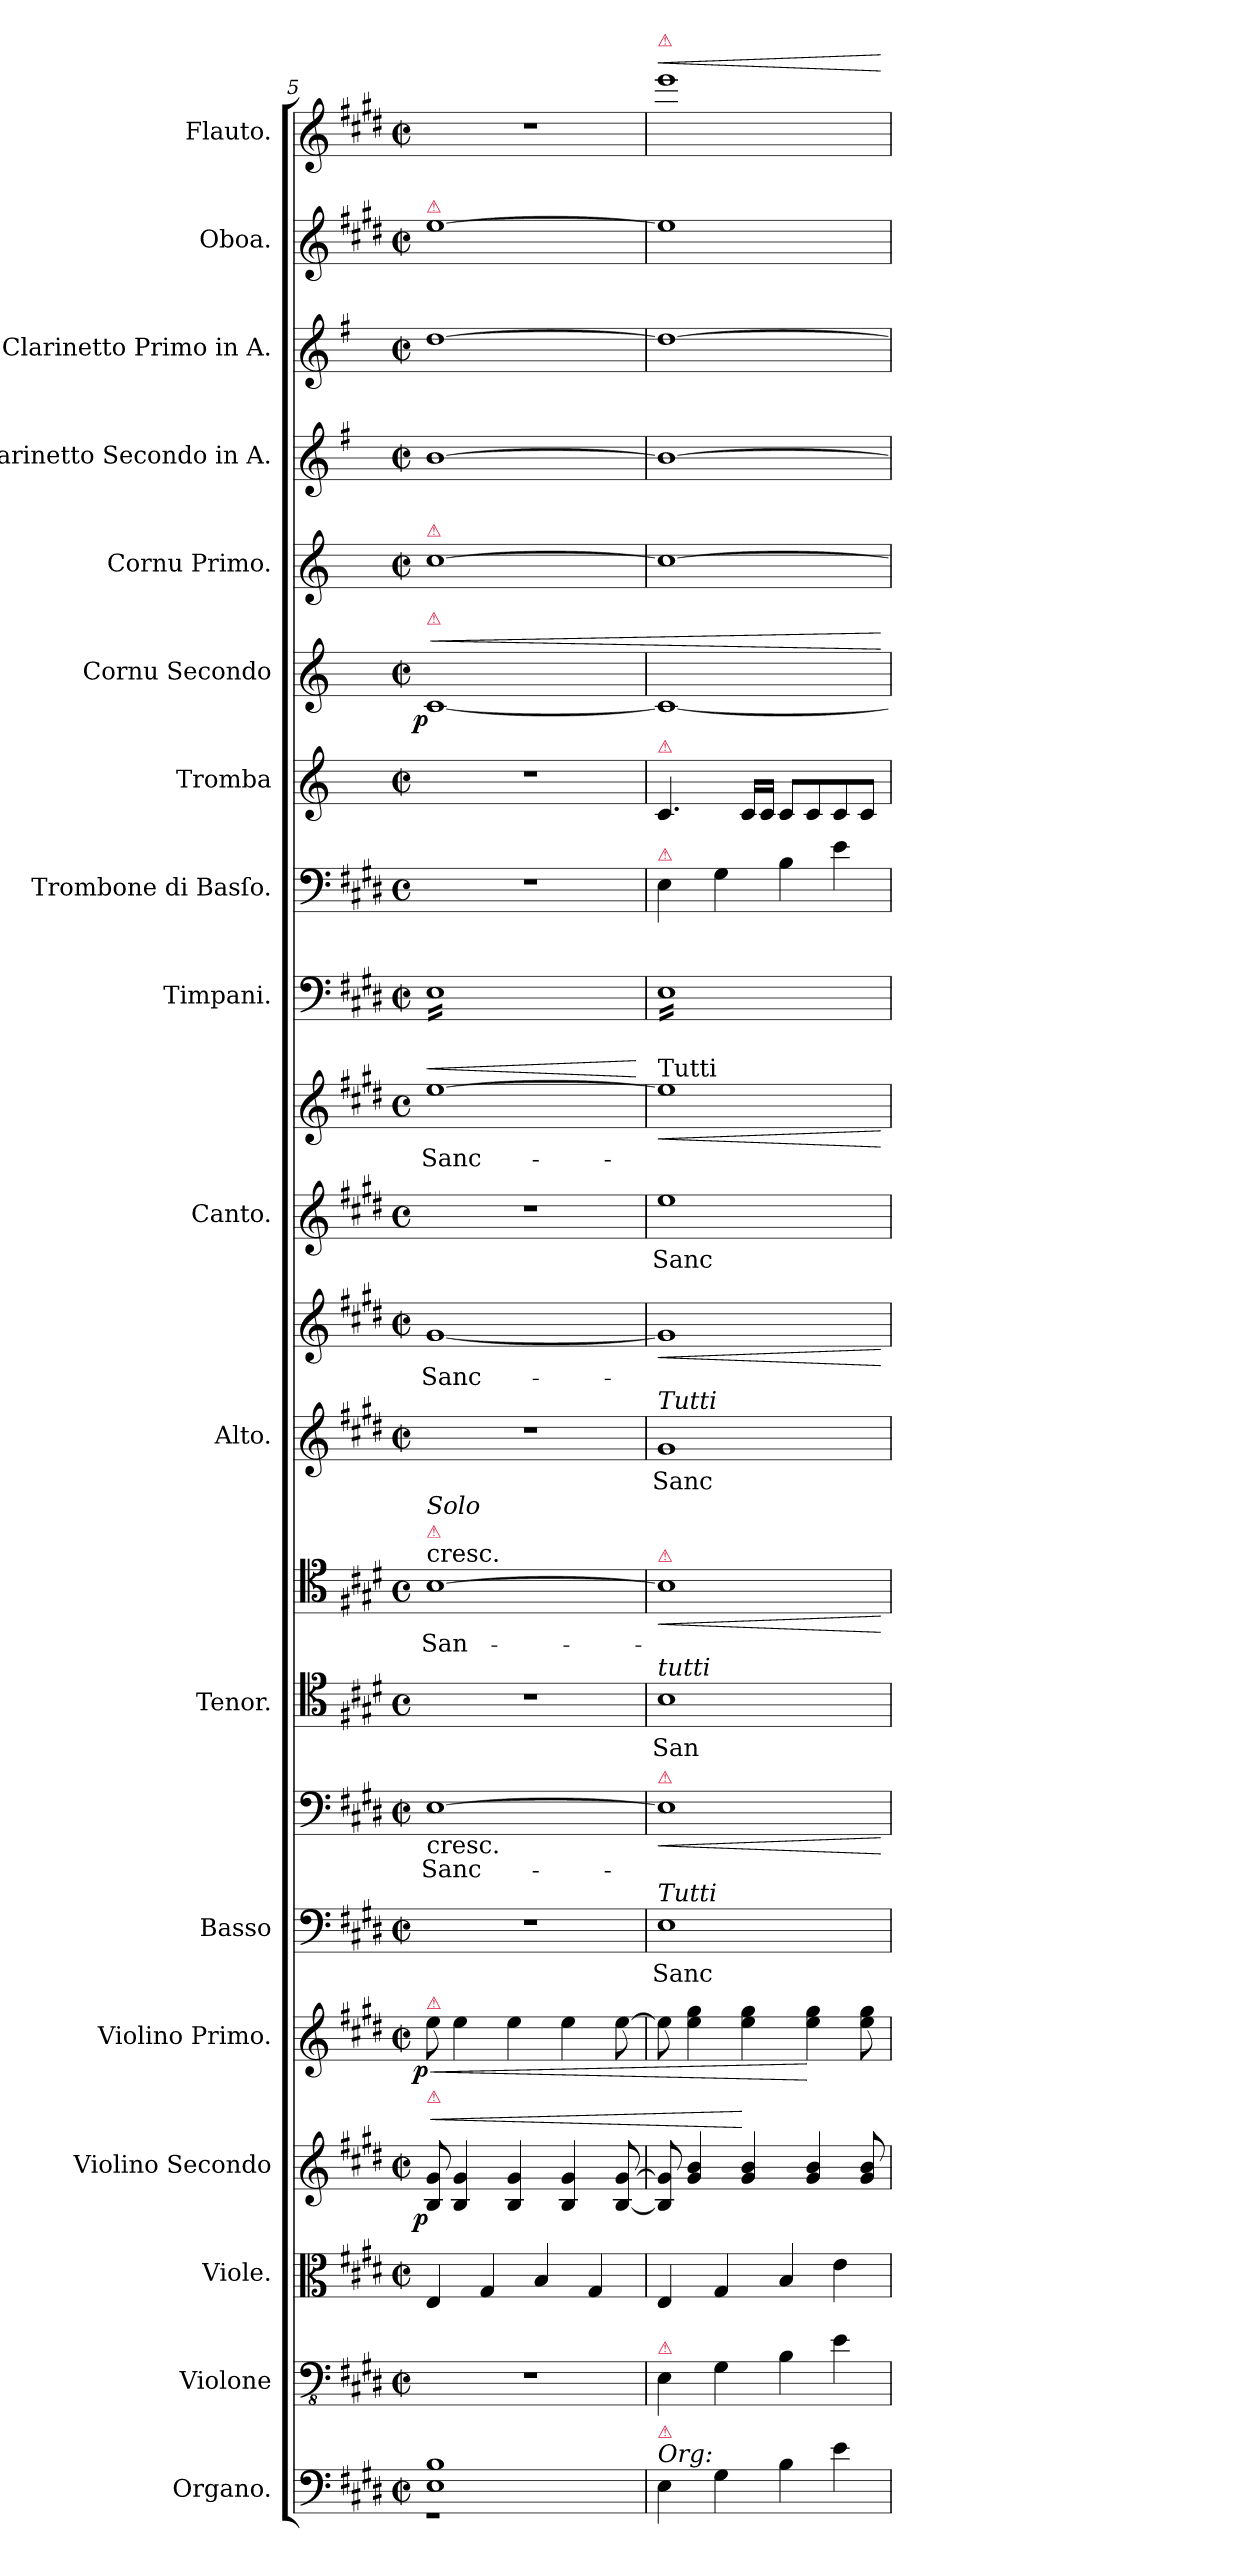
**kern	**kern	**kern	**kern	**dynam	**kern	**dynam	**kern	**text	**kern	**text	**dynam	**kern	**text	**kern	**text	**dynam	**kern	**text	**dynam	**kern	**text	**dynam	**kern	**text	**kern	**text	**dynam	**kern	**dynam	**kern	**kern	**kern	**dynam	**kern	**dynam	**kern	**kern	**kern	**dynam	**kern	**dynam
*part22	*part21	*part20	*part19	*part19	*part18	*part18	*part17	*part17	*part16	*part16	*part16	*part15	*part15	*part14	*part14	*part14	*part13	*part13	*part13	*part12	*part12	*part12	*part11	*part11	*part10	*part10	*part10	*part9	*part9	*part8	*part7	*part6	*part6	*part5	*part5	*part4	*part3	*part2	*part2	*part1	*part1
*staff22	*staff21	*staff20	*staff19	*staff19	*staff18	*staff18	*staff17	*staff17	*staff16	*staff16	*staff16	*staff15	*staff15	*staff14	*staff14	*staff14	*staff13	*staff13	*staff13	*staff12	*staff12	*staff12	*staff11	*staff11	*staff10	*staff10	*staff10	*staff9	*staff9	*staff8	*staff7	*staff6	*staff6	*staff5	*staff5	*staff4	*staff3	*staff2	*staff2	*staff1	*staff1
*I"Organo.	*I"Violone	*I"Viole.	*I"Violino Secondo	*	*I"Violino Primo.	*	*I"Basso	*	*	*	*	*I"Tenor.	*	*	*	*	*I"Alto.	*	*	*	*	*	*I"Canto.	*	*	*	*	*I"Timpani.	*	*I"Trombone di Basſo.	*I"Tromba	*I"Cornu Secondo	*	*I"Cornu Primo.	*	*I"Clarinetto Secondo in A.	*I"Clarinetto Primo in A.	*I"Oboa.	*	*I"Flauto.	*
*I'org	*I'vlne	*	*I'vl 2	*	*I'vl 1	*	*I'B	*	*	*	*	*I'T	*	*	*	*	*I'A	*	*	*	*	*	*I'C	*	*	*	*	*I'timp	*	*	*I'tr	*I'cor 2	*	*I'cor 1	*	*I'cl 2 in A	*I'cl 1 in A	*I'ob	*	*I'fl	*
*clefF4	*clefFv4	*clefC3	*clefG2	*	*clefG2	*	*clefF4	*	*clefF4	*	*	*clefC4	*	*clefC4	*	*	*clefG2	*	*	*clefG2	*	*	*clefG2	*	*clefG2	*	*	*clefF4	*	*clefF4	*clefG2	*clefG2	*	*clefG2	*	*clefG2	*clefG2	*clefG2	*	*clefG2	*
*	*	*	*	*	*	*	*	*	*	*	*	*	*	*	*	*	*	*	*	*	*	*	*	*	*	*	*	*	*	*	*ITrd-2c-4	*ITrd5c8	*	*ITrd5c8	*	*ITrd2c3	*ITrd2c3	*	*	*	*
*k[f#c#g#d#]	*k[f#c#g#d#]	*k[f#c#g#d#]	*k[f#c#g#d#]	*	*k[f#c#g#d#]	*	*k[f#c#g#d#]	*	*k[f#c#g#d#]	*	*	*k[f#c#g#d#]	*	*k[f#c#g#d#]	*	*	*k[f#c#g#d#]	*	*	*k[f#c#g#d#]	*	*	*k[f#c#g#d#]	*	*k[f#c#g#d#]	*	*	*k[f#c#g#d#]	*	*k[f#c#g#d#]	*k[f#c#g#d#]	*k[f#c#g#d#]	*	*k[f#c#g#d#]	*	*k[f#c#g#d#]	*k[f#c#g#d#]	*k[f#c#g#d#]	*	*k[f#c#g#d#]	*
*M2/2	*M2/2	*M2/2	*M2/2	*	*M2/2	*	*M2/2	*	*M2/2	*	*	*M2/2	*	*M2/2	*	*	*M2/2	*	*	*M2/2	*	*	*M2/2	*	*M2/2	*	*	*M2/2	*	*M2/2	*M2/2	*M2/2	*	*M2/2	*	*M2/2	*M2/2	*M2/2	*	*M2/2	*
*met(c|)	*met(c|)	*met(c|)	*met(c|)	*	*met(c|)	*	*met(c|)	*	*met(c|)	*	*	*met(c)	*	*met(c)	*	*	*met(c|)	*	*	*met(c|)	*	*	*met(c)	*	*met(c)	*	*	*met(c|)	*	*met(c)	*met(c|)	*met(c|)	*	*met(c|)	*	*met(c|)	*met(c|)	*met(c|)	*	*met(c|)	*
=5	=5	=5	=5	=5	=5	=5	=5	=5	=5	=5	=5	=5	=5	=5	=5	=5	=5	=5	=5	=5	=5	=5	=5	=5	=5	=5	=5	=5	=5	=5	=5	=5	=5	=5	=5	=5	=5	=5	=5	=5	=5
*^	*	*	*	*	*	*	*	*	*	*	*	*	*	*	*	*	*	*	*	*	*	*	*	*	*	*	*	*	*	*	*	*	*	*	*	*	*	*	*	*	*
!	!	!	!	!	!	!	!	!	!	!	!	!	!	!	!	!	!	!	!	!	!	!	!	!	!	!	!	!	!	!	!	!	!	!	!	!	!	!	!LO:TX:a:color=crimson:t=⚠	!	!	!
!	!	!	!	!	!	!	!	!	!	!	!	!	!	!	!	!	!	!	!	!	!	!	!	!	!	!	!	!	!	!	!	!	!	!	!LO:TX:a:color=crimson:t=⚠	!	!	!	!	!	!	!
!	!	!	!	!	!	!	!	!	!	!	!	!	!	!	!	!	!	!	!	!	!	!	!	!	!	!	!	!	!	!	!	!	!LO:TX:a:color=crimson:t=⚠	!	!	!	!	!	!	!	!	!
!	!	!	!	!	!	!	!	!	!	!	!	!	!	!	!LO:TX:a:t=cresc.	!	!	!	!	!	!	!	!	!	!	!	!	!	!	!	!	!	!	!	!	!	!	!	!	!	!	!
!	!	!	!	!	!	!	!	!	!	!	!	!	!	!	!LO:TX:a:color=crimson:t=⚠	!	!	!	!	!	!	!	!	!	!	!	!	!	!	!	!	!	!	!	!	!	!	!	!	!	!	!
!	!	!	!	!	!	!	!	!	!	!	!	!	!	!	!LO:TX:a:i:t=Solo	!	!	!	!	!	!	!	!	!	!	!	!	!	!	!	!	!	!	!	!	!	!	!	!	!	!	!
!	!	!	!	!	!	!	!	!	!	!LO:TX:b:t=cresc.	!	!	!	!	!	!	!	!	!	!	!	!	!	!	!	!	!	!	!	!	!	!	!	!	!	!	!	!	!	!	!	!
!	!	!	!	!	!	!LO:TX:a:color=crimson:t=⚠	!	!	!	!	!	!	!	!	!	!	!	!	!	!	!	!	!	!	!	!	!	!	!	!	!	!	!	!	!	!	!	!	!	!	!	!
!	!	!	!	!LO:TX:a:color=crimson:t=⚠	!	!	!	!	!	!	!	!	!	!	!	!	!	!	!	!	!	!	!	!	!	!	!	!	!	!	!	!	!	!	!	!	!	!	!	!	!	!
!	!	!	!	!	!LO:HP:a	!	!LO:HP:b	!	!	!	!	!	!	!	!	!	!	!	!	!	!	!	!	!	!	!	!	!	!	!	!	!	!	!LO:HP:a	!	!	!	!	!	!	!	!
!	!	!	!	!	!LO:DY:n=1:b:rj	!	!LO:DY:n=1:b:rj	!	!	!	!	!	!	!	!	!	!	!	!	!	!	!	!	!	!	!	!	!	!	!LO:DY:b	!	!	!	!LO:DY:n=1:b:rj	!	!LO:DY:b	!	!	!	!LO:DY:a:rj	!	!
*	*	*	*	*	*	*	*	*	*	*	*	*	*	*	*	*	*	*	*	*	*	*	*	*	*	*	*	*	*tremolo	*	*	*	*	*	*	*	*	*	*	*	*	*
1E 1B	1r	1r	4E/	8B/ 8g#/	< p.	8ee\	< p	1r	.	[1E	Sanc-	.	1r	.	[1B	San-	.	1r	.	.	[1g#	Sanc-	.	1r	.	[1ee	Sanc-	<	16ELL	pp&colon;	1r	1r	[>1E	< p	[>1e	p&colon;	[>1g#	[>1b	[1ee	p&colon;	1r	.
.	.	.	.	.	.	.	.	.	.	.	.	.	.	.	.	.	.	.	.	.	.	.	.	.	.	.	.	.	16E	.	.	.	.	.	.	.	.	.	.	.	.	.
.	.	.	.	4B/ 4g#/	.	4ee\	.	.	.	.	.	.	.	.	.	.	.	.	.	.	.	.	.	.	.	.	.	.	16E	.	.	.	.	.	.	.	.	.	.	.	.	.
.	.	.	.	.	.	.	.	.	.	.	.	.	.	.	.	.	.	.	.	.	.	.	.	.	.	.	.	.	16E	.	.	.	.	.	.	.	.	.	.	.	.	.
.	.	.	4G#/	.	.	.	.	.	.	.	.	.	.	.	.	.	.	.	.	.	.	.	.	.	.	.	.	.	16E	.	.	.	.	.	.	.	.	.	.	.	.	.
.	.	.	.	.	.	.	.	.	.	.	.	.	.	.	.	.	.	.	.	.	.	.	.	.	.	.	.	.	16E	.	.	.	.	.	.	.	.	.	.	.	.	.
.	.	.	.	4B/ 4g#/	.	4ee\	.	.	.	.	.	.	.	.	.	.	.	.	.	.	.	.	.	.	.	.	.	.	16E	.	.	.	.	.	.	.	.	.	.	.	.	.
.	.	.	.	.	.	.	.	.	.	.	.	.	.	.	.	.	.	.	.	.	.	.	.	.	.	.	.	.	16E	.	.	.	.	.	.	.	.	.	.	.	.	.
.	.	.	4B/	.	.	.	.	.	.	.	.	.	.	.	.	.	.	.	.	.	.	.	.	.	.	.	.	.	16E	.	.	.	.	.	.	.	.	.	.	.	.	.
.	.	.	.	.	.	.	.	.	.	.	.	.	.	.	.	.	.	.	.	.	.	.	.	.	.	.	.	.	16E	.	.	.	.	.	.	.	.	.	.	.	.	.
.	.	.	.	4B/ 4g#/	.	4ee\	.	.	.	.	.	.	.	.	.	.	.	.	.	.	.	.	.	.	.	.	.	.	16E	.	.	.	.	.	.	.	.	.	.	.	.	.
.	.	.	.	.	.	.	.	.	.	.	.	.	.	.	.	.	.	.	.	.	.	.	.	.	.	.	.	.	16E	.	.	.	.	.	.	.	.	.	.	.	.	.
.	.	.	4G#/	.	.	.	.	.	.	.	.	.	.	.	.	.	.	.	.	.	.	.	.	.	.	.	.	.	16E	.	.	.	.	.	.	.	.	.	.	.	.	.
.	.	.	.	.	.	.	.	.	.	.	.	.	.	.	.	.	.	.	.	.	.	.	.	.	.	.	.	.	16E	.	.	.	.	.	.	.	.	.	.	.	.	.
.	.	.	.	[8B/ [8g#/	.	[8ee\	.	.	.	.	.	.	.	.	.	.	.	.	.	.	.	.	.	.	.	.	.	.	16E	.	.	.	.	.	.	.	.	.	.	.	.	.
.	.	.	.	.	.	.	.	.	.	.	.	.	.	.	.	.	.	.	.	.	.	.	.	.	.	.	.	.	16EJJ	.	.	.	.	.	.	.	.	.	.	.	.	.
*v	*v	*	*	*	*	*	*	*	*	*	*	*	*	*	*	*	*	*	*	*	*	*	*	*	*	*	*	*	*	*	*	*	*	*	*	*	*	*	*	*	*	*
.	.	.	.	.	.	.	.	.	.	.	.	.	.	.	.	.	.	.	.	.	.	.	.	.	.	.	[	.	.	.	.	.	.	.	.	.	.	.	.	.	.
=6	=6	=6	=6	=6	=6	=6	=6	=6	=6	=6	=6	=6	=6	=6	=6	=6	=6	=6	=6	=6	=6	=6	=6	=6	=6	=6	=6	=6	=6	=6	=6	=6	=6	=6	=6	=6	=6	=6	=6	=6	=6
!	!	!	!	!	!	!	!	!	!	!	!	!	!	!	!	!	!	!	!	!	!	!	!	!	!	!	!	!	!	!	!	!	!	!	!	!	!	!	!	!LO:TX:a:color=crimson:t=⚠	!
!	!	!	!	!	!	!	!	!	!	!	!	!	!	!	!	!	!	!	!	!	!	!	!	!	!	!	!	!	!	!	!LO:TX:a:color=crimson:t=⚠	!	!	!	!	!	!	!	!	!	!
!	!	!	!	!	!	!	!	!	!	!	!	!	!	!	!	!	!	!	!	!	!	!	!	!	!	!	!	!	!	!LO:TX:a:color=crimson:t=⚠	!	!	!	!	!	!	!	!	!	!	!
!	!	!	!	!	!	!	!	!	!	!	!	!	!	!	!	!	!	!	!	!	!	!	!	!	!LO:TX:a:t=Tutti	!	!	!	!	!	!	!	!	!	!	!	!	!	!	!	!
!	!	!	!	!	!	!	!	!	!	!	!	!	!	!	!	!	!LO:TX:a:i:t=Tutti	!	!	!	!	!	!	!	!	!	!	!	!	!	!	!	!	!	!	!	!	!	!	!	!
!	!	!	!	!	!	!	!	!	!	!	!	!	!	!LO:TX:a:color=crimson:t=⚠	!	!	!	!	!	!	!	!	!	!	!	!	!	!	!	!	!	!	!	!	!	!	!	!	!	!	!
!	!	!	!	!	!	!	!	!	!	!	!	!LO:TX:a:i:t=tutti	!	!	!	!	!	!	!	!	!	!	!	!	!	!	!	!	!	!	!	!	!	!	!	!	!	!	!	!	!
!	!	!	!	!	!	!	!	!	!LO:TX:a:color=crimson:t=⚠	!	!	!	!	!	!	!	!	!	!	!	!	!	!	!	!	!	!	!	!	!	!	!	!	!	!	!	!	!	!	!	!
!	!	!	!	!	!	!	!LO:TX:a:i:t=Tutti	!	!	!	!	!	!	!	!	!	!	!	!	!	!	!	!	!	!	!	!	!	!	!	!	!	!	!	!	!	!	!	!	!	!
!	!LO:TX:a:color=crimson:t=⚠	!	!	!	!	!	!	!	!	!	!	!	!	!	!	!	!	!	!	!	!	!	!	!	!	!	!	!	!	!	!	!	!	!	!	!	!	!	!	!	!
!LO:TX:a:i:t=Org&colon;	!	!	!	!	!	!	!	!	!	!	!	!	!	!	!	!	!	!	!	!	!	!	!	!	!	!	!	!	!	!	!	!	!	!	!	!	!	!	!	!	!
!LO:TX:a:color=crimson:t=⚠	!	!	!	!	!	!	!	!	!	!	!	!	!	!	!	!	!	!	!	!	!	!	!	!	!	!	!	!	!	!	!	!	!	!	!	!	!	!	!	!	!
!	!	!	!	!	!	!	!	!	!	!	!LO:HP:b	!	!	!	!	!LO:HP:b	!	!	!	!	!	!LO:HP:b	!	!	!	!	!LO:HP:b	!	!	!	!	!	!	!	!	!	!	!	!	!	!LO:HP:a
!	!	!	!	!	!	!	!	!	!	!	!	!	!	!	!	!LO:DY:n=1:b:rj	!	!	!LO:DY:b:rj	!	!	!	!	!	!	!	!	!	!	!	!	!	!	!	!	!	!	!	!	!	!LO:DY:n=1:b
4E\	4EE\	4E/	8B]/ 8g#]/	.	8ee\]	.	1E	Sanc-	1E]	.	<	1B	San-	1B]	.	< p&colon;	1g#	Sanc-	p&colon;	1g#]	.	<	1ee	Sanc-	1ee]	.	<	16ELL	.	4E\	4.e/	1E_	.	1e_	.	1g#_	1b_	1ee]	.	1eee	< f&colon;
.	.	.	.	.	.	.	.	.	.	.	.	.	.	.	.	.	.	.	.	.	.	.	.	.	.	.	.	16E	.	.	.	.	.	.	.	.	.	.	.	.	.
.	.	.	4g#/ 4b/	.	4ee\ 4gg#\	.	.	.	.	.	.	.	.	.	.	.	.	.	.	.	.	.	.	.	.	.	.	16E	.	.	.	.	.	.	.	.	.	.	.	.	.
.	.	.	.	.	.	.	.	.	.	.	.	.	.	.	.	.	.	.	.	.	.	.	.	.	.	.	.	16E	.	.	.	.	.	.	.	.	.	.	.	.	.
4G#\	4GG#\	4G#/	.	.	.	.	.	.	.	.	.	.	.	.	.	.	.	.	.	.	.	.	.	.	.	.	.	16E	.	4G#\	.	.	.	.	.	.	.	.	.	.	.
.	.	.	.	.	.	.	.	.	.	.	.	.	.	.	.	.	.	.	.	.	.	.	.	.	.	.	.	16E	.	.	.	.	.	.	.	.	.	.	.	.	.
.	.	.	4g#/ 4b/	[	4ee\ 4gg#\	.	.	.	.	.	.	.	.	.	.	.	.	.	.	.	.	.	.	.	.	.	.	16E	.	.	16e/LL	.	.	.	.	.	.	.	.	.	.
.	.	.	.	.	.	.	.	.	.	.	.	.	.	.	.	.	.	.	.	.	.	.	.	.	.	.	.	16E	.	.	16e/JJ	.	.	.	.	.	.	.	.	.	.
4B\	4BB\	4B/	.	.	.	.	.	.	.	.	.	.	.	.	.	.	.	.	.	.	.	.	.	.	.	.	.	16E	.	4B\	8e/L	.	.	.	.	.	.	.	.	.	.
.	.	.	.	.	.	.	.	.	.	.	.	.	.	.	.	.	.	.	.	.	.	.	.	.	.	.	.	16E	.	.	.	.	.	.	.	.	.	.	.	.	.
.	.	.	4g#/ 4b/	.	4ee\ 4gg#\	[	.	.	.	.	.	.	.	.	.	.	.	.	.	.	.	.	.	.	.	.	.	16E	.	.	8e/	.	.	.	.	.	.	.	.	.	.
.	.	.	.	.	.	.	.	.	.	.	.	.	.	.	.	.	.	.	.	.	.	.	.	.	.	.	.	16E	.	.	.	.	.	.	.	.	.	.	.	.	.
4e\	4E\	4e\	.	.	.	.	.	.	.	.	.	.	.	.	.	.	.	.	.	.	.	.	.	.	.	.	.	16E	.	4e\	8e/	.	.	.	.	.	.	.	.	.	.
.	.	.	.	.	.	.	.	.	.	.	.	.	.	.	.	.	.	.	.	.	.	.	.	.	.	.	.	16E	.	.	.	.	.	.	.	.	.	.	.	.	.
.	.	.	8g#/ 8b/	.	8ee\ 8gg#\	.	.	.	.	.	.	.	.	.	.	.	.	.	.	.	.	.	.	.	.	.	.	16E	.	.	8e/J	.	.	.	.	.	.	.	.	.	.
.	.	.	.	.	.	.	.	.	.	.	.	.	.	.	.	.	.	.	.	.	.	.	.	.	.	.	.	16EJJ	.	.	.	.	.	.	.	.	.	.	.	.	.
*	*	*	*	*	*	*	*	*	*	*	*	*	*	*	*	*	*	*	*	*	*	*	*	*	*	*	*	*Xtremolo	*	*	*	*	*	*	*	*	*	*	*	*	*
.	.	.	.	.	.	.	.	.	.	.	[	.	.	.	.	[	.	.	.	.	.	[	.	.	.	.	[	.	.	.	.	.	[	.	.	.	.	.	.	.	[
=	=	=	=	=	=	=	=	=	=	=	=	=	=	=	=	=	=	=	=	=	=	=	=	=	=	=	=	=	=	=	=	=	=	=	=	=	=	=	=	=	=
*-	*-	*-	*-	*-	*-	*-	*-	*-	*-	*-	*-	*-	*-	*-	*-	*-	*-	*-	*-	*-	*-	*-	*-	*-	*-	*-	*-	*-	*-	*-	*-	*-	*-	*-	*-	*-	*-	*-	*-	*-	*-
